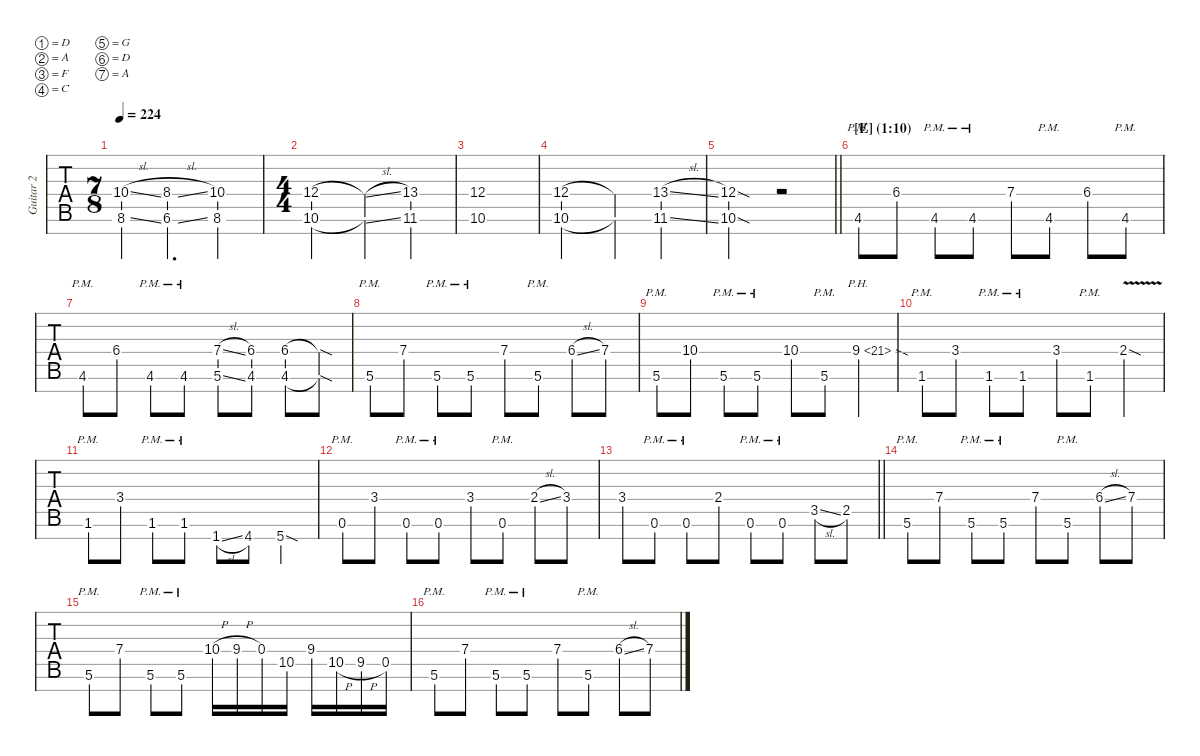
\defaultSystemsLayout 2
\hideDynamics
\bracketExtendMode nobrackets
\multiTrackTrackNamePolicy allsystems
\firstSystemTrackNameMode fullname
\otherSystemsTrackNameMode fullname
\otherSystemsTrackNameOrientation horizontal
\track ("Guitar 2" "Gtr. 2") {instrument distortionguitar}
\staff {tabs}
\tuning (D4 A3 F3 C3 G2 D2 A1)
\ts (7 8)
\scale
1.00087
\tempo 224
\accidentals auto
\clef g2
\ottava regular
\simile none
\ks aminor
(10.4{sl t} 8.6{sl t}).4{dy f} (8.4{sl acc b} 6.6{sl acc b}).4{d} (10.4 8.6).4 |
\ts (4 4)
\scale
0.998146 (12.4 10.6).2 (12.4{sl t} 10.6{sl t}).4 (13.4{acc b} 11.6{acc b}).4 |
\scale
0.999092 (12.4 10.6).1 |
\scale
1.00178 (12.4 10.6).2 (12.4{t} 10.6{t}).4 (13.4{sl acc b} 11.6{sl acc b}).4 |
\scale
1.00098
\barLineRight lightlight
(12.4{sod} 10.6{sod}).2 r.2 |
\section ("" "[E] (1:10)")
\scale
0.997308 4.6{pm acc b}.8 6.4{acc b}.8 4.6{pm acc b}.8 4.6{pm acc b}.8 7.4.8 4.6{pm acc b}.8 6.4{acc b}.8 4.6{pm acc b}.8 |
\scale
1.00269 4.6{pm acc b}.8 6.4{acc b}.8 4.6{pm acc b}.8 4.6{pm acc b}.8 (7.4{sl} 5.6{sl}).8 (6.4{acc b} 4.6{acc b}).8 (6.4{acc b} 4.6{acc b}).8 (6.4{sod t acc b} 4.6{sod t acc b}).8 |
5.6{pm}.8 7.4.8 5.6{pm}.8 5.6{pm}.8 7.4.8 5.6{pm}.8 6.4{sl acc b}.8 7.4.8 |
5.6{pm}.8 10.4.8 5.6{pm}.8 5.6{pm}.8 10.4.8 5.6{pm}.8 9.4{ph 12 sod}.4 |
\scale
0.998856 1.6{pm}.8 3.4.8 1.6{pm}.8 1.6{pm}.8 3.4.8 1.6{pm}.8 2.4{v sod}.4 |
\scale
1.00155 1.6{pm}.8 3.4.8 1.6{pm}.8 1.6{pm}.8 1.7{sl}.8 4.7{acc b}.8 5.7{sod}.4 |
\scale
1.00155 0.6{pm}.8 3.4.8 0.6{pm}.8 0.6{pm}.8 3.4.8 0.6{pm}.8 2.4{sl}.8 3.4.8 |
\scale
0.998049
\barLineRight lightlight
3.4.8 0.6{pm}.8 0.6{pm}.8 2.4.8 0.6{pm}.8 0.6{pm}.8 3.5{sl}.8 2.5.8 |
\scale
0.997308 5.6{pm}.8 7.4.8 5.6{pm}.8 5.6{pm}.8 7.4.8 5.6{pm}.8 6.4{sl acc b}.8 7.4.8 |
\scale
1.00269 5.6{pm}.8 7.4.8 5.6{pm}.8 5.6{pm}.8 10.4{h}.16 9.4{h}.16 0.4.16 10.5.16 9.4.16 10.5{h}.16 9.5{h acc #}.16 0.5.16 |
5.6{pm}.8 7.4.8 5.6{pm}.8 5.6{pm}.8 7.4.8 5.6{pm}.8 6.4{sl acc b}.8 7.4.8
